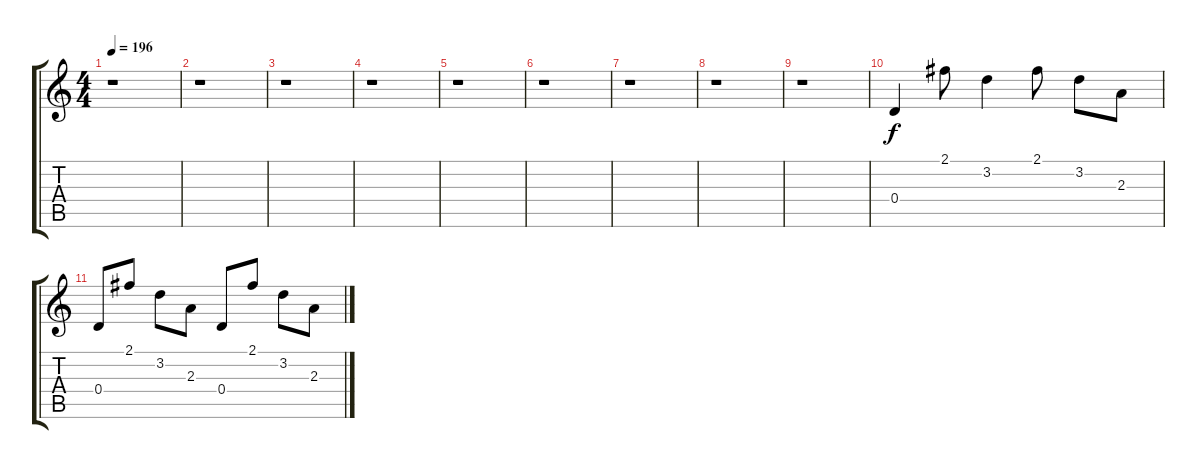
\track "" {instrument acousticguitarnylon}
\staff {score tabs}
\tuning (E4 B3 G3 D3 A2 E2) {hide}
\ts (4 4)
\tempo 196
\clef g2
\ks c
r.1{dy f} |
r.1 |
r.1 |
r.1 |
r.1 |
r.1 |
r.1 |
r.1 |
r.1 |
0.4.4 2.1.8 3.2.4 2.1.8 3.2.8 2.3.8 |
0.4.8 2.1.8 3.2.8 2.3.8 0.4.8 2.1.8 3.2.8 2.3.8
